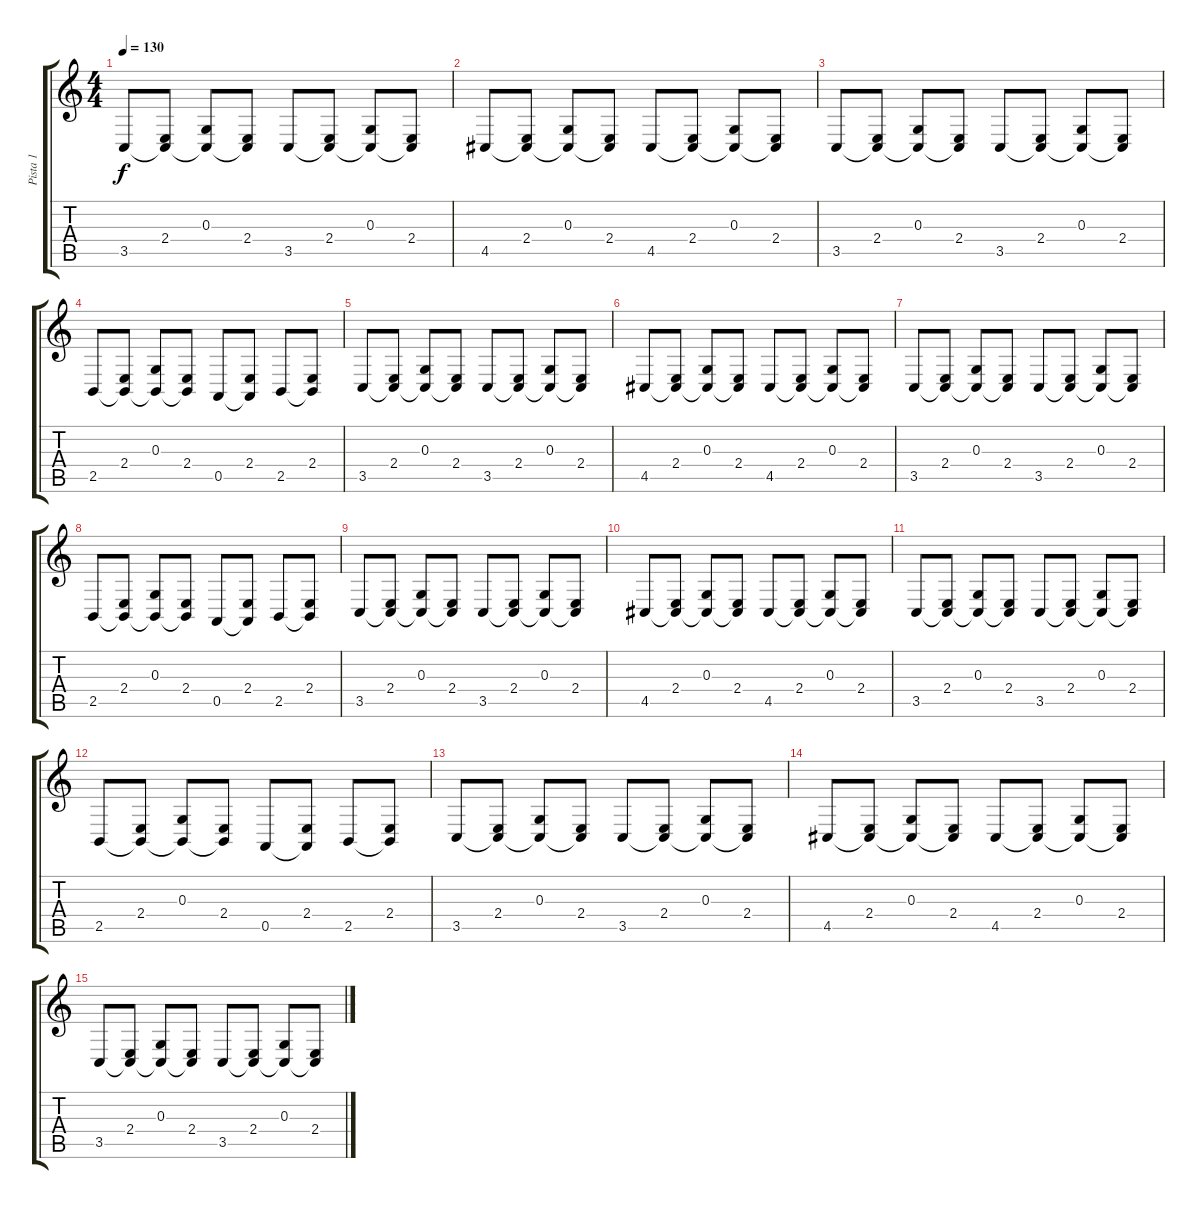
\track ("Pista 1" "Pista 1") {instrument trumpet}
\staff {score tabs}
\tuning (E4 B3 G3 D3 A2 E2) {hide}
\ts (4 4)
\tempo 130
\clef g2
\ks c
3.5.8{dy f} (2.4 3.5{t}).8 (0.3 3.5{t}).8 (2.4 3.5{t}).8 3.5.8 (2.4 3.5{t}).8 (0.3 3.5{t}).8 (2.4 3.5{t}).8 |
4.5.8 (2.4 4.5{t}).8 (0.3 4.5{t}).8 (2.4 4.5{t}).8 4.5.8 (2.4 4.5{t}).8 (0.3 4.5{t}).8 (2.4 4.5{t}).8 |
3.5.8 (2.4 3.5{t}).8 (0.3 3.5{t}).8 (2.4 3.5{t}).8 3.5.8 (2.4 3.5{t}).8 (0.3 3.5{t}).8 (2.4 3.5{t}).8 |
2.5.8 (2.4 2.5{t}).8 (0.3 2.5{t}).8 (2.4 2.5{t}).8 0.5.8 (2.4 0.5{t}).8 2.5.8 (2.4 2.5{t}).8 |
3.5.8 (2.4 3.5{t}).8 (0.3 3.5{t}).8 (2.4 3.5{t}).8 3.5.8 (2.4 3.5{t}).8 (0.3 3.5{t}).8 (2.4 3.5{t}).8 |
4.5.8 (2.4 4.5{t}).8 (0.3 4.5{t}).8 (2.4 4.5{t}).8 4.5.8 (2.4 4.5{t}).8 (0.3 4.5{t}).8 (2.4 4.5{t}).8 |
3.5.8 (2.4 3.5{t}).8 (0.3 3.5{t}).8 (2.4 3.5{t}).8 3.5.8 (2.4 3.5{t}).8 (0.3 3.5{t}).8 (2.4 3.5{t}).8 |
2.5.8 (2.4 2.5{t}).8 (0.3 2.5{t}).8 (2.4 2.5{t}).8 0.5.8 (2.4 0.5{t}).8 2.5.8 (2.4 2.5{t}).8 |
3.5.8 (2.4 3.5{t}).8 (0.3 3.5{t}).8 (2.4 3.5{t}).8 3.5.8 (2.4 3.5{t}).8 (0.3 3.5{t}).8 (2.4 3.5{t}).8 |
4.5.8 (2.4 4.5{t}).8 (0.3 4.5{t}).8 (2.4 4.5{t}).8 4.5.8 (2.4 4.5{t}).8 (0.3 4.5{t}).8 (2.4 4.5{t}).8 |
3.5.8 (2.4 3.5{t}).8 (0.3 3.5{t}).8 (2.4 3.5{t}).8 3.5.8 (2.4 3.5{t}).8 (0.3 3.5{t}).8 (2.4 3.5{t}).8 |
2.5.8 (2.4 2.5{t}).8 (0.3 2.5{t}).8 (2.4 2.5{t}).8 0.5.8 (2.4 0.5{t}).8 2.5.8 (2.4 2.5{t}).8 |
3.5.8 (2.4 3.5{t}).8 (0.3 3.5{t}).8 (2.4 3.5{t}).8 3.5.8 (2.4 3.5{t}).8 (0.3 3.5{t}).8 (2.4 3.5{t}).8 |
4.5.8 (2.4 4.5{t}).8 (0.3 4.5{t}).8 (2.4 4.5{t}).8 4.5.8 (2.4 4.5{t}).8 (0.3 4.5{t}).8 (2.4 4.5{t}).8 |
3.5.8 (2.4 3.5{t}).8 (0.3 3.5{t}).8 (2.4 3.5{t}).8 3.5.8 (2.4 3.5{t}).8 (0.3 3.5{t}).8 (2.4 3.5{t}).8
